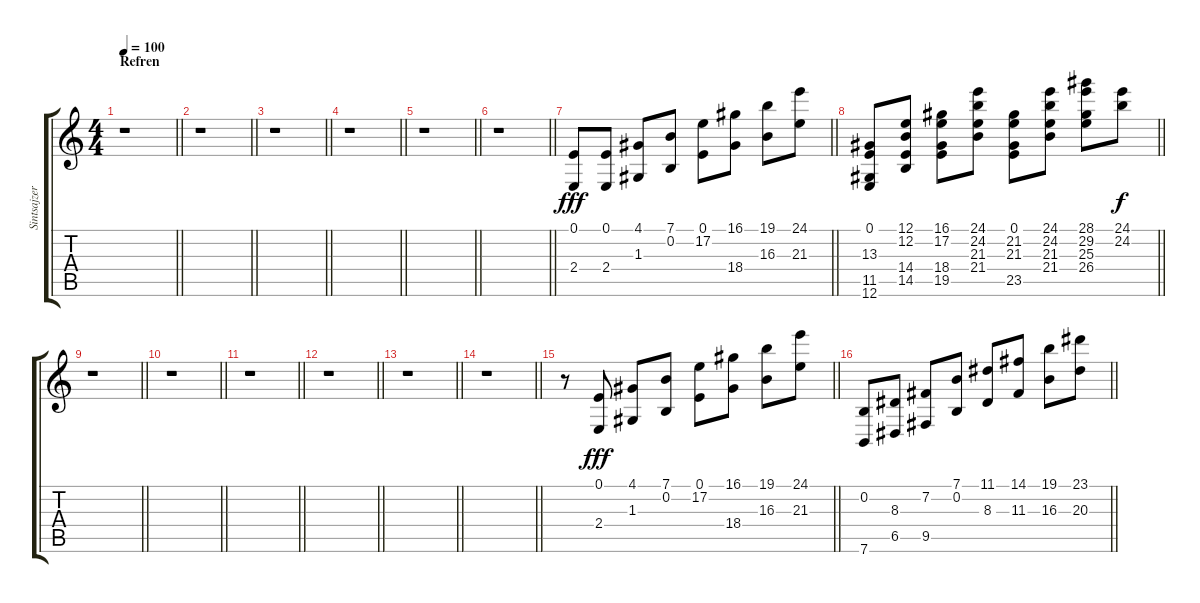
\track ("Sintsajzer" "Sintsajzer") {instrument stringensemble1}
\staff {score tabs}
\tuning (E4 B3 G3 D3 A2 E2) {hide}
\ts (4 4)
\section ("" "Refren")
\tempo 100
\clef g2
\barLineRight lightlight
\ks c
r.1{dy f} |
\barLineRight lightlight
r.1 |
\barLineRight lightlight
r.1 |
\barLineRight lightlight
r.1 |
\barLineRight lightlight
r.1 |
\barLineRight lightlight
r.1 |
\barLineRight lightlight
(0.1 2.4).8{dy fff} (0.1 2.4).8 (4.1 1.3).8 (7.1 0.2).8 (0.1 17.2).8 (16.1 18.4).8 (19.1 16.3).8 (24.1 21.3).8 |
\barLineRight lightlight
(0.1 13.3 11.5 12.6).8 (12.1 12.2 14.4 14.5).8 (16.1 17.2 18.4 19.5).8 (24.1 24.2 21.3 21.4).8 (0.1 21.2 21.3 23.5).8 (24.1 24.2 21.3 21.4).8 (28.1 29.2 25.3 26.4).8 (24.1 24.2).8{dy f} |
\barLineRight lightlight
r.1 |
\barLineRight lightlight
r.1 |
\barLineRight lightlight
r.1 |
\barLineRight lightlight
r.1 |
\barLineRight lightlight
r.1 |
\barLineRight lightlight
r.1 |
\barLineRight lightlight
r.8 (0.1 2.4).8{dy fff} (4.1 1.3).8 (7.1 0.2).8 (0.1 17.2).8 (16.1 18.4).8 (19.1 16.3).8 (24.1 21.3).8 |
\barLineRight lightlight
(0.2 7.6).8 (8.3 6.5).8 (7.2 9.5).8 (7.1 0.2).8 (11.1 8.3).8 (14.1 11.3).8 (19.1 16.3).8 (23.1 20.3).8
